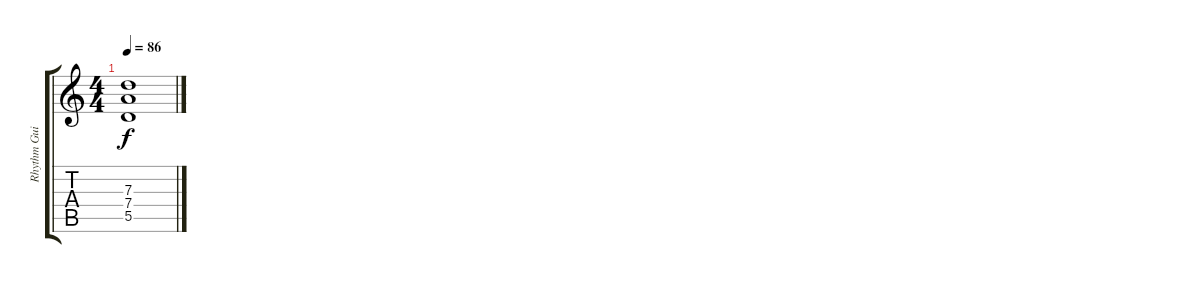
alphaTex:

\track ("Rhythm Guitar" "Rhythm Gui") {instrument distortionguitar}
\staff {score tabs}
\tuning (E4 B3 G3 D3 A2 E2) {hide}
\ts (4 4)
\tempo 86
\clef g2
\ks c
(7.3 7.4 5.5).1{dy f}
